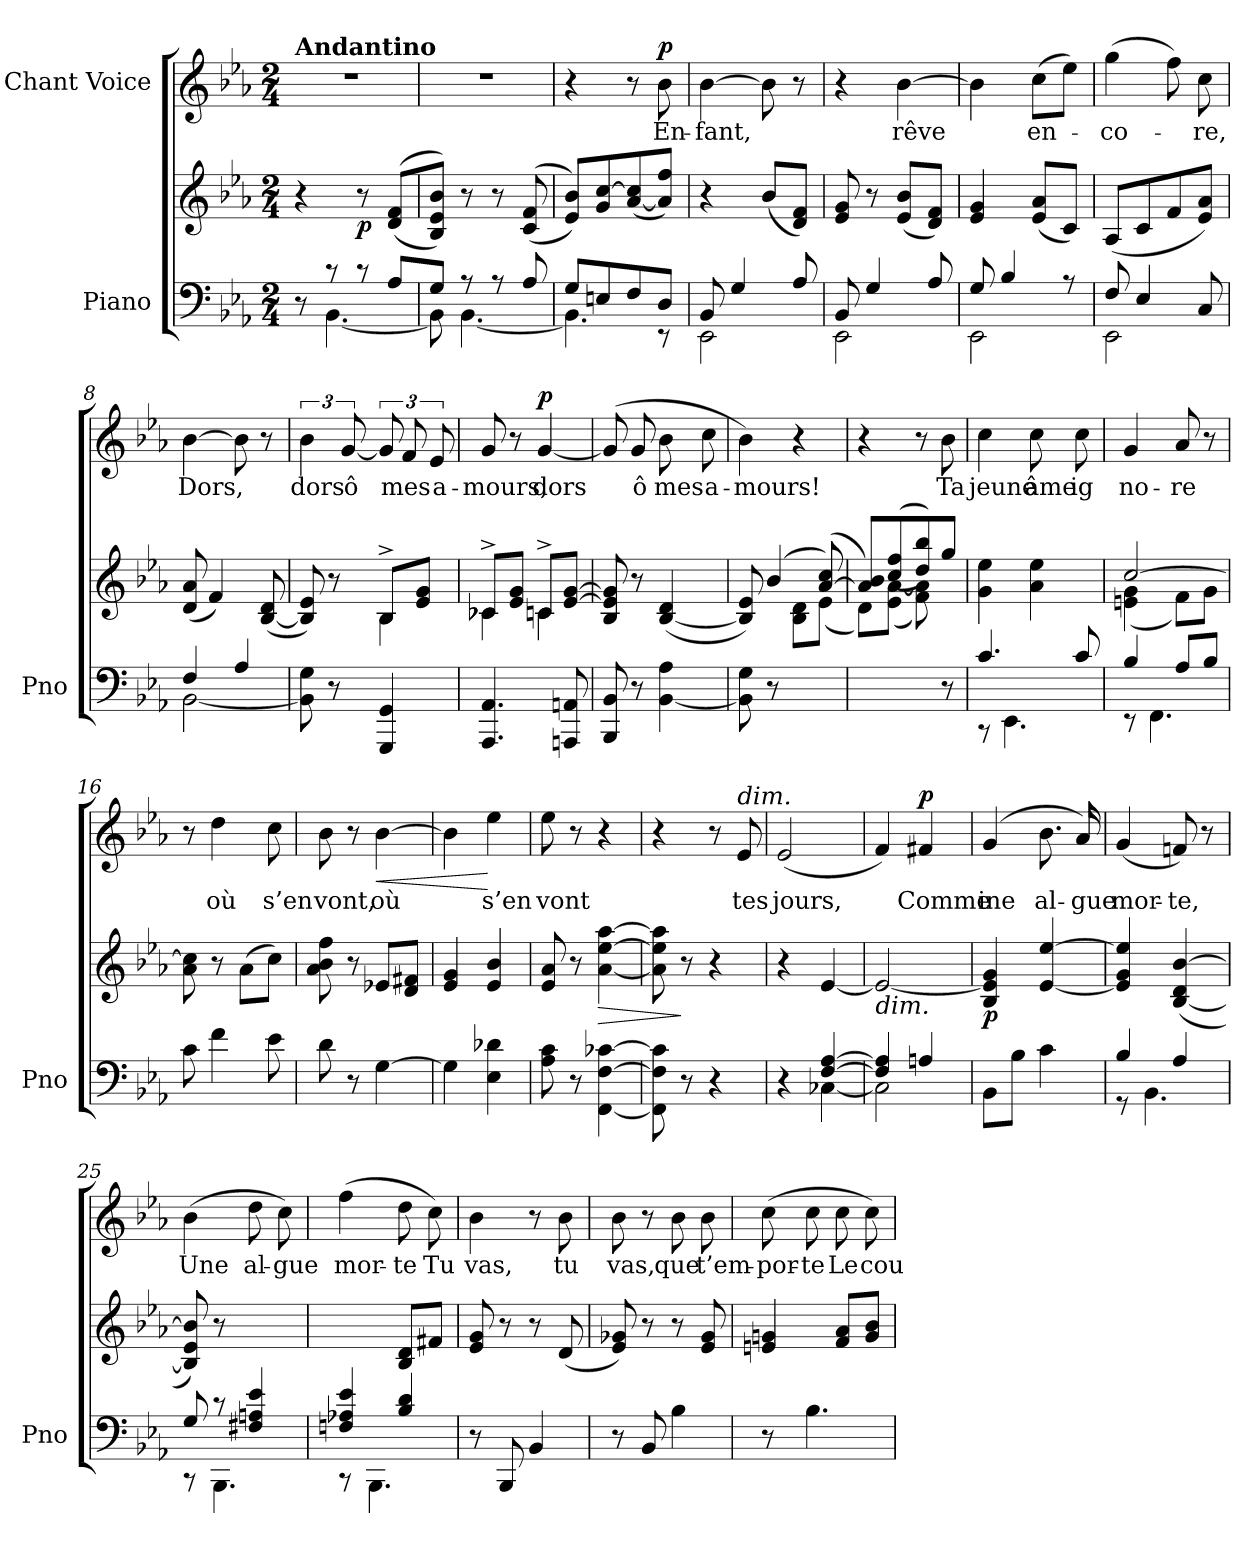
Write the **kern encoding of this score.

**kern	**kern	**dynam	**kern	**text	**dynam
*part2	*part2	*part2	*part1	*part1	*part1
*staff3	*staff2	*staff2/3	*staff1	*staff1	*staff1
*I"Piano	*	*	*I"Chant Voice	*	*
*I'Pno	*	*	*	*	*
*clefF4	*clefG2	*	*clefG2	*	*
*k[b-e-a-]	*k[b-e-a-]	*	*k[b-e-a-]	*	*
*M2/4	*M2/4	*	*M2/4	*	*
=1	=1	=1	=1	=1	=1
*^	*	*	*	*	*
!	!	!	!	!LO:TX:a:B:t=Andantino	!	!
8r	8ryy	4r	.	2r	.	.
8r	[4.BB-\	.	.	.	.	.
!	!	!	!LO:DY:b	!	!	!
8r	.	8r	p	.	.	.
8A-/L	.	((>8d/ 8f/L	.	.	.	.
=2	=2	=2	=2	=2	=2	=2
8G/J	8BB-\]	8B-/ 8e-/ 8b-/J))	.	2r	.	.
8r	[4.BB-\	8r	.	.	.	.
8r	.	8r	.	.	.	.
8A-/	.	((>8c/ 8f/	.	.	.	.
=3	=3	=3	=3	=3	=3	=3
8G/L	4.BB-\]	8e-/ 8b-/L))	.	4r	.	.
8En/	.	8g/ [8cc/	.	.	.	.
8F/	.	([8a-/ 8cc/]	.	8r	.	.
!	!	!	!	!	!	!LO:DY:a
8D/J	8r	8a-/] 8ff/J)	.	8b-\	En-	p
=4	=4	=4	=4	=4	=4	=4
8BB-/	2EE-\	4r	.	[4b-\	-fant,	.
4G/	.	.	.	.	.	.
.	.	(8b-/L	.	8b-\]	.	.
8A-/	.	8d/ 8f/J)	.	8r	.	.
=5	=5	=5	=5	=5	=5	=5
8BB-/	2EE-\	8e-/ 8g/	.	4r	.	.
4G/	.	8r	.	.	.	.
.	.	(8e-/ 8b-/L	.	[4b-\	rêve	.
8A-/	.	8d/ 8f/J)	.	.	.	.
=6	=6	=6	=6	=6	=6	=6
8G/	2EE-\	4e-/ 4g/	.	4b-\]	.	.
4B-/	.	.	.	.	.	.
.	.	(8e-/ 8a-/L	.	(8cc\L	en-	.
8r	.	8c/J)	.	8ee-\J)	.	.
=7	=7	=7	=7	=7	=7	=7
8F/	2EE-\	(8A-/L	.	(4gg\	-co-	.
4E-/	.	8c/	.	.	.	.
.	.	8f/	.	8ff\)	.	.
8C/	.	8e-/ 8a-/J)	.	8cc\	-re,	.
=8	=8	=8	=8	=8	=8	=8
4F/	[2BB-\	(>8d/ 8a-/	.	[4b-\	Dors,	.
.	.	4f/)	.	.	.	.
4A-/	.	.	.	8b-\]	.	.
.	.	(>[<8B-/ 8d/	.	8r	.	.
*v	*v	*	*	*	*	*
=9	=9	=9	=9	=9	=9
*	*^	*	*	*	*
8BB-\] 8G\	8B-/] 8e-/)	4ryy	.	6b-\	dors	.
8r	8r	.	.	.	.	.
.	.	.	.	[12g/	ô	.
4GGG/ 4GG/	8B-^</L	4B-\	.	12g/]	.	.
.	.	.	.	12f/	mes	.
.	8e-/ 8g/J	.	.	.	.	.
.	.	.	.	12e-/	a-	.
=10	=10	=10	=10	=10	=10	=10
4.AAA-/ 4.AA-/	8c-X^</L	4c-\	.	8g/	-mours,	.
.	8e-/ 8g/J	.	.	8r	.	.
!	!	!	!	!	!	!LO:DY:a
.	8cn^</L	4c\	.	[4g/	dors	p
8AAAn/ 8AAn/	[<8e-/ [8g/J	.	.	.	.	.
*	*v	*v	*	*	*	*
=11	=11	=11	=11	=11	=11
8BBB-/ 8BB-/	8B-/ 8e-/] 8g/]	.	(8g/]	.	.
8r	8r	.	8g/	ô	.
[4BB-\ 4A-\	(>[<4B-/ 4d/	.	8b-\	mes	.
.	.	.	8cc\	a-	.
=12	=12	=12	=12	=12	=12
*	*^	*	*	*	*
8BB-\] 8G\	8B-/] 8e-/)	4ryy	.	4b-\)	-mours!	.
8r	(>4b-/	.	.	.	.	.
4ryy	.	8B-\ 8d\L	.	4r	.	.
.	(>[>8a-/ 8cc/)	(<8e-\J	.	.	.	.
=13	=13	=13	=13	=13	=13	=13
4.ryy	8a-/] 8b-/L)	8d\L)	.	4r	.	.
.	(>(>8cc/ 8ff/	(8e-\ [<8a-\J	.	.	.	.
.	8dd/ 8bb-/))	8f\ 8a-\])	.	8r	.	.
8r	8gg/J	8ryy	.	8b-\	Ta	.
*	*v	*v	*	*	*	*
=14	=14	=14	=14	=14	=14
*^	*	*	*	*	*
4.c/	8r	4g\ 4ee-\	.	4cc\	jeune	.
.	4.EE-\	.	.	.	.	.
.	.	4a-\ 4ee-\	.	8cc\	âme	.
8c/	.	.	.	8cc\	ig	.
=15	=15	=15	=15	=15	=15	=15
*	*	*^	*	*	*	*
4B-/	8r	[2cc/	(4en\ 4g\	.	4g/	no-	.
.	4.FF\	.	.	.	.	.	.
8A-/L	.	.	8f\L)	.	8a-/	-re	.
8B-/J	.	.	8g\J	.	8r	.	.
*v	*v	*	*	*	*	*	*
*	*v	*v	*	*	*	*
=16	=16	=16	=16	=16	=16
8c\	8a-\ 8cc\]	.	8r	.	.
4f\	8r	.	4dd\	où	.
.	(8a-\L	.	.	.	.
8e-\	8cc\J)	.	8cc\	s’en	.
=17	=17	=17	=17	=17	=17
8d\	8a-\ 8b-\ 8ff\	.	8b-\	vont,	.
8r	8r	.	8r	.	.
!	!	!	!	!	!LO:HP:b
[4G\	8e-X/L	.	[4b-\	où	<
.	8d/ 8f#X/J	.	.	.	.
=18	=18	=18	=18	=18	=18
4G\]	4e-/ 4g/	.	4b-\]	.	.
4E-\ 4d-X\	4e-/ 4b-/	.	4ee-\	s’en	[
=19	=19	=19	=19	=19	=19
8A-\ 8c\	8e-/ 8a-/	.	8ee-\	vont	.
8r	8r	.	8r	.	.
!	!	!LO:HP:b	!	!	!
[4FF\ [<4F\ [4c-X\	[4a-\ [4ee-\ [4aa-\	>	4r	.	.
=20	=20	=20	=20	=20	=20
8FF\] 8F\] 8c-\]	8a-\] 8ee-\] 8aa-\]	.	4r	.	.
8r	8r	]	.	.	.
4r	4r	.	8r	.	.
!	!	!	!LO:TX:a:i:t=dim.	!	!
.	.	.	8e-/	tes	.
=21	=21	=21	=21	=21	=21
*^	*	*	*	*	*
4r	4ryy	4r	.	(2e-/	jours,	.
[4F/ [4A-/	[4C-X\	[4e-/	.	.	.	.
=22	=22	=22	=22	=22	=22	=22
!	!	!LO:TX:b:i:t=dim.	!	!	!	!
4F/] 4A-/]	2C-\]	2e-/_	.	4f/)	.	.
!	!	!	!	!	!	!LO:DY:a
4An/	.	.	.	4f#X/	Comme	p
*v	*v	*	*	*	*	*
=23	=23	=23	=23	=23	=23
!	!	!LO:DY:b	!	!	!
8BB-\L	4B-/ 4e-/] 4g/	p	(4g/	ine	.
8B-\J	.	.	.	.	.
4c\	[4e-/ [4ee-/	.	8.b-\	al-	.
.	.	.	16a-/)	-gue	.
=24	=24	=24	=24	=24	=24
*^	*	*	*	*	*
4B-/	8r	4e-/] 4g/ 4ee-/]	.	(4g/	mor-	.
.	4.BB-\	.	.	.	.	.
4A-/	.	([4B-/ 4d/ [4b-/	.	8fn/)	-te,	.
.	.	.	.	8r	.	.
=25	=25	=25	=25	=25	=25	=25
*	*^	*	*	*	*	*
4ryy	8G/	8r	8B-/] 8e-/ 8b-/])	.	(4b-\	Une	.
.	8r	4.BBB-\	8r	.	.	.	.
4F#X/ 4An/ 4e-/	4ryy	.	4ryy	.	8dd\	al-	.
.	.	.	.	.	8cc\)	-gue	.
=26	=26	=26	=26	=26	=26	=26	=26
4Fn/ 4A-X/ 4e-/	4ryy	8r	4ryy	.	(4ff\	mor-	.
.	.	4.BBB-\	.	.	.	.	.
4ryy	4B-/ 4d/	.	8B-/ 8d/L	.	8dd\	-te	.
.	.	.	8f#X/J	.	8cc\)	Tu	.
*v	*v	*v	*	*	*	*	*
=27	=27	=27	=27	=27	=27
8r	8e-/ 8g/	.	4b-\	vas,	.
8BBB-/	8r	.	.	.	.
4BB-/	8r	.	8r	.	.
.	(8d/	.	8b-\	tu	.
=28	=28	=28	=28	=28	=28
8r	8e-/ 8g-X/)	.	8b-\	vas,	.
8BB-/	8r	.	8r	.	.
4B-\	8r	.	8b-\	que	.
.	8e-/ 8g-/	.	8b-\	t’em-	.
=29	=29	=29	=29	=29	=29
8r	4en/ 4gn/	.	(8cc\	-por-	.
4.B-\	.	.	8cc\	-te	.
.	8f/ 8a-/L	.	8cc\	Le	.
.	8g/ 8b-/J	.	8cc\)	cou-	.
=	=	=	=	=	=
*-	*-	*-	*-	*-	*-
